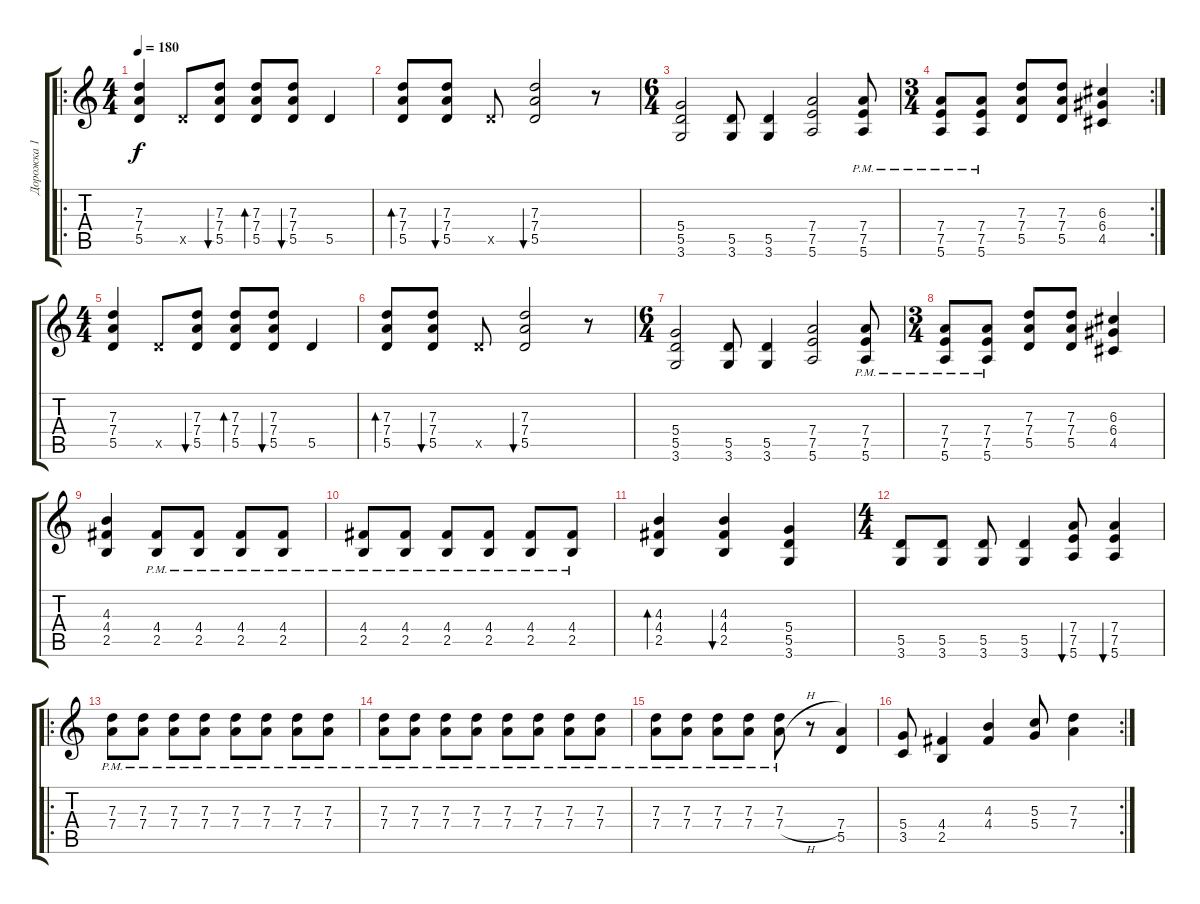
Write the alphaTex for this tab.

\track ("Дорожка 1" "Дорожка 1") {instrument distortionguitar}
\staff {score tabs}
\tuning (E4 B3 G3 D3 A2 E2) {hide}
\ro
\ts (4 4)
\tempo 180
\clef g2
\ks c
(7.3 7.4 5.5).4{dy f} 5.5{x}.8 (7.3 7.4 5.5).8{bu 60} (7.3 7.4 5.5).8{bd 60} (7.3 7.4 5.5).8{bu 60} 5.5.4 |
(7.3 7.4 5.5).8{bd 60} (7.3 7.4 5.5).8{bu 60} 5.5{x}.8 (7.3 7.4 5.5).2{bu 60} r.8 |
\ts (6 4)
(5.4 5.5 3.6).2 (5.5 3.6).8 (5.5 3.6).4 (7.4 7.5 5.6).2 (7.4{pm} 7.5{pm} 5.6{pm}).8 |
\rc 2
\ts (3 4)
(7.4{pm} 7.5{pm} 5.6{pm}).8 (7.4{pm} 7.5{pm} 5.6{pm}).8 (7.3 7.4 5.5).8 (7.3 7.4 5.5).8 (6.3 6.4 4.5).4 |
\ts (4 4)
(7.3 7.4 5.5).4 5.5{x}.8 (7.3 7.4 5.5).8{bu 60} (7.3 7.4 5.5).8{bd 60} (7.3 7.4 5.5).8{bu 60} 5.5.4 |
(7.3 7.4 5.5).8{bd 60} (7.3 7.4 5.5).8{bu 60} 5.5{x}.8 (7.3 7.4 5.5).2{bu 60} r.8 |
\ts (6 4)
(5.4 5.5 3.6).2 (5.5 3.6).8 (5.5 3.6).4 (7.4 7.5 5.6).2 (7.4{pm} 7.5{pm} 5.6{pm}).8 |
\ts (3 4)
(7.4{pm} 7.5{pm} 5.6{pm}).8 (7.4{pm} 7.5{pm} 5.6{pm}).8 (7.3 7.4 5.5).8 (7.3 7.4 5.5).8 (6.3 6.4 4.5).4 |
(4.3 4.4 2.5).4 (4.4{pm} 2.5{pm}).8 (4.4{pm} 2.5{pm}).8 (4.4{pm} 2.5{pm}).8 (4.4{pm} 2.5{pm}).8 |
(4.4{pm} 2.5{pm}).8 (4.4{pm} 2.5{pm}).8 (4.4{pm} 2.5{pm}).8 (4.4{pm} 2.5{pm}).8 (4.4{pm} 2.5{pm}).8 (4.4{pm} 2.5{pm}).8 |
(4.3 4.4 2.5).4{bd 60} (4.3 4.4 2.5).4{bu 60} (5.4 5.5 3.6).4 |
\ts (4 4)
(5.5 3.6).8 (5.5 3.6).8 (5.5 3.6).8 (5.5 3.6).4 (7.4 7.5 5.6).8{bu 60} (7.4 7.5 5.6).4{bu 60} |
\ro
(7.3{pm} 7.4{pm}).8 (7.3{pm} 7.4{pm}).8 (7.3{pm} 7.4{pm}).8 (7.3{pm} 7.4{pm}).8 (7.3{pm} 7.4{pm}).8 (7.3{pm} 7.4{pm}).8 (7.3{pm} 7.4{pm}).8 (7.3{pm} 7.4{pm}).8 |
(7.3{pm} 7.4{pm}).8 (7.3{pm} 7.4{pm}).8 (7.3{pm} 7.4{pm}).8 (7.3{pm} 7.4{pm}).8 (7.3{pm} 7.4{pm}).8 (7.3{pm} 7.4{pm}).8 (7.3{pm} 7.4{pm}).8 (7.3{pm} 7.4{pm}).8 |
(7.3{pm} 7.4{pm}).8 (7.3{pm} 7.4{pm}).8 (7.3{pm} 7.4{pm}).8 (7.3{pm} 7.4{pm}).8 (7.3{pm} 7.4{h pm}).8 r.8 (7.4 5.5).4 |
\rc 2
(5.4 3.5).8 (4.4 2.5).4 (4.3 4.4).4 (5.3 5.4).8 (7.3 7.4).4
